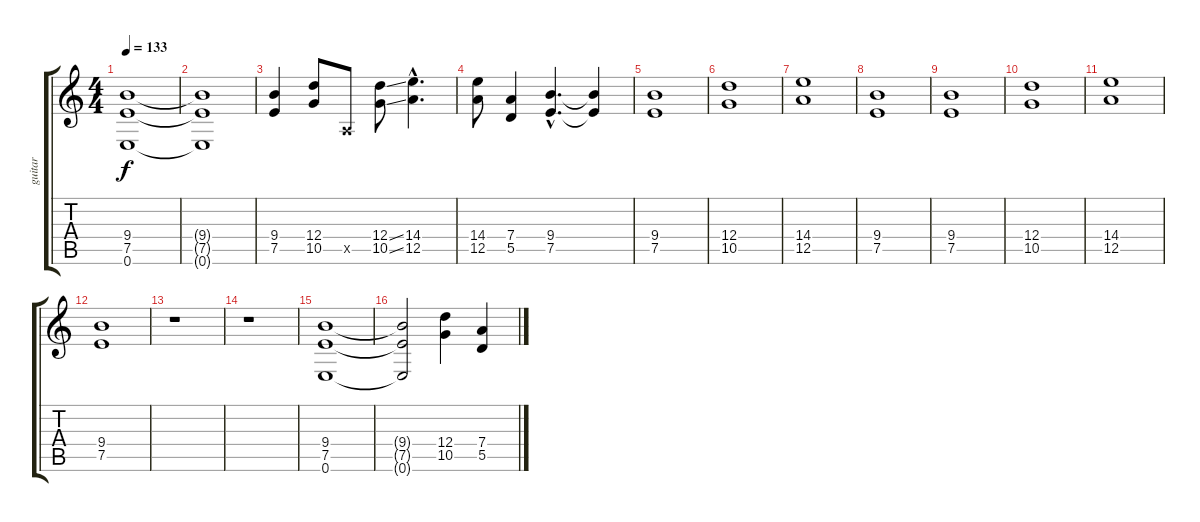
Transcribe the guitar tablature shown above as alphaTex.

\track ("guitar" "guitar") {instrument distortionguitar}
\staff {score tabs}
\tuning (E4 B3 G3 D3 A2 E2) {hide}
\ts (4 4)
\tempo 133
\clef g2
\ks c
(9.4 7.5 0.6).1{dy f} |
(9.4{t} 7.5{t} 0.6{t}).1 |
(9.4 7.5).4 (12.4 10.5).8 0.5{x}.8 (12.4{ss} 10.5{ss}).8 (14.4{hac} 12.5{hac}).4{d} |
(14.4 12.5).8 (7.4 5.5).4 (9.4{hac} 7.5{hac}).4{d} (9.4{t} 7.5{t}).4 |
(9.4 7.5).1 |
(12.4 10.5).1 |
(14.4 12.5).1 |
(9.4 7.5).1 |
(9.4 7.5).1 |
(12.4 10.5).1 |
(14.4 12.5).1 |
(9.4 7.5).1 |
r.1 |
r.1 |
(9.4 7.5 0.6).1 |
(9.4{t} 7.5{t} 0.6{t}).2 (12.4 10.5).4 (7.4 5.5).4
